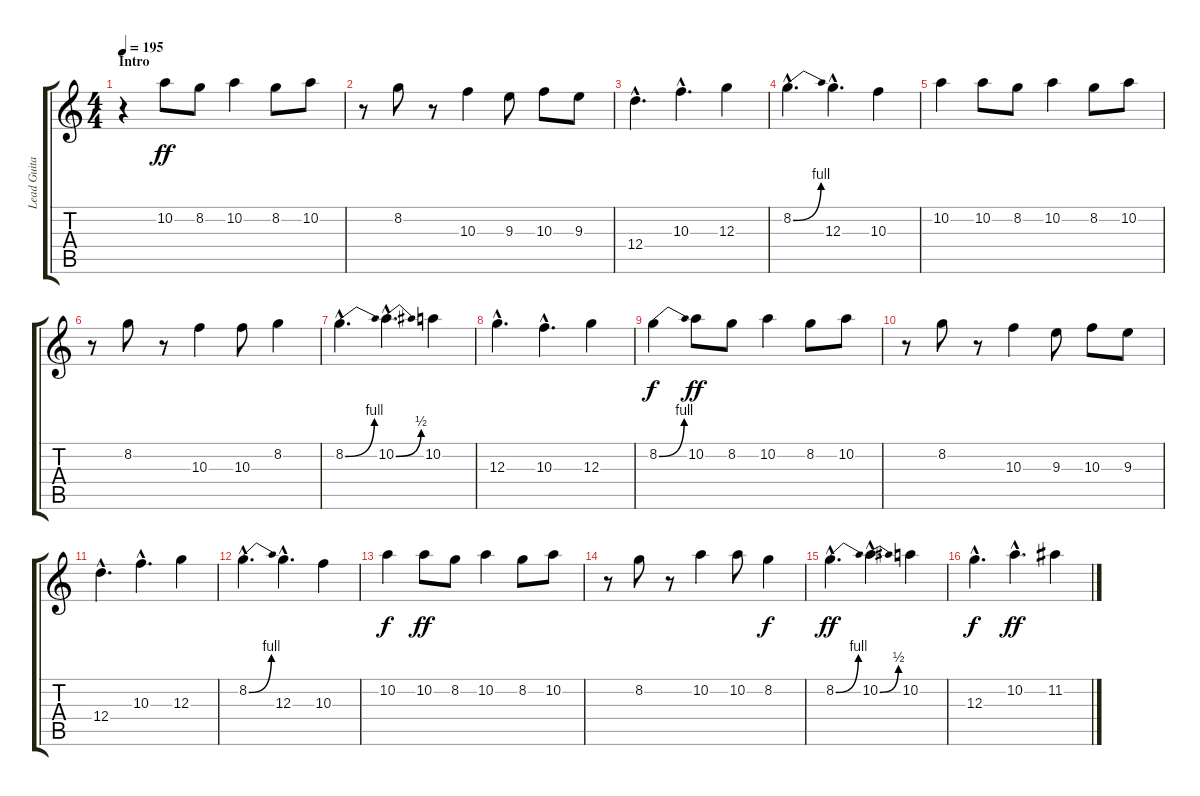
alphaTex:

\track ("Lead Guitar (Totman)" "Lead Guita") {instrument distortionguitar}
\staff {score tabs}
\tuning (E4 B3 G3 D3 A2 E2) {hide}
\ts (4 4)
\section ("" "Intro")
\tempo 195
\clef g2
\ks c
r.4{dy ff instrument distortionguitar} 10.2.8 8.2.8 10.2.4 8.2.8 10.2.8 |
r.8 8.2.8 r.8 10.3.4 9.3.8 10.3.8 9.3.8 |
12.4{hac}.4{d} 10.3{hac}.4{d} 12.3.4 |
8.2{be (bend 0 0 60 4) hac}.4{d} 12.3{hac}.4{d} 10.3.4 |
10.2.4 10.2.8 8.2.8 10.2.4 8.2.8 10.2.8 |
r.8 8.2.8 r.8 10.3.4 10.3.8 8.2.4 |
8.2{be (bend 0 0 60 4) hac}.4{d} 10.2{be (bend 0 0 60 2) hac}.4{d} 10.2.4 |
12.3{hac}.4{d} 10.3{hac}.4{d} 12.3.4 |
8.2{be (bend 0 0 60 4)}.4{dy f} 10.2.8{dy ff} 8.2.8 10.2.4 8.2.8 10.2.8 |
r.8 8.2.8 r.8 10.3.4 9.3.8 10.3.8 9.3.8 |
12.4{hac}.4{d} 10.3{hac}.4{d} 12.3.4 |
8.2{be (bend 0 0 60 4) hac}.4{d} 12.3{hac}.4{d} 10.3.4 |
10.2.4{dy f} 10.2.8{dy ff} 8.2.8 10.2.4 8.2.8 10.2.8 |
r.8 8.2.8 r.8 10.2.4 10.2.8 8.2.4{dy f} |
8.2{be (bend 0 0 60 4) hac}.4{d dy ff} 10.2{be (bend 0 0 60 2) hac}.4{d} 10.2.4 |
12.3{hac}.4{d dy f} 10.2{hac}.4{d dy ff} 11.2.4
